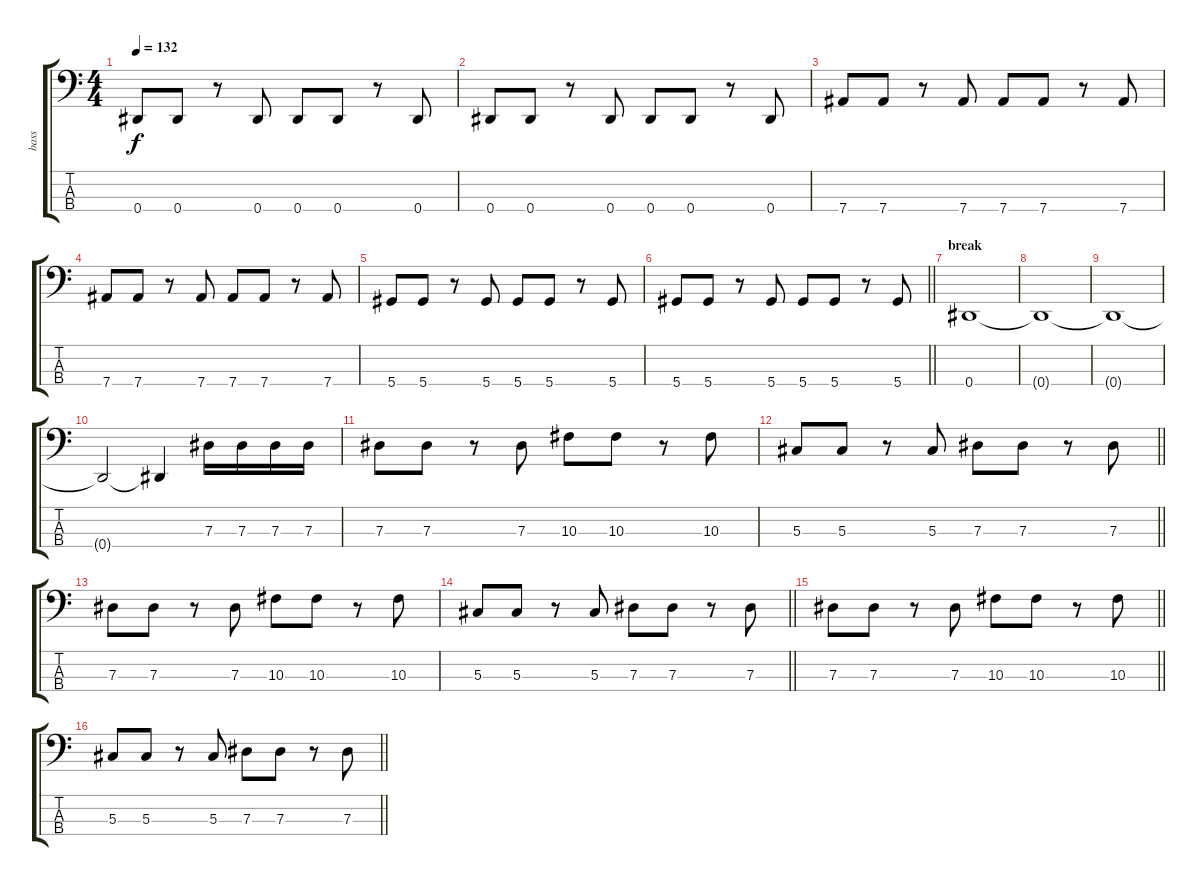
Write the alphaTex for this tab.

\track ("bass" "bass") {instrument electricbassfinger}
\staff {score tabs}
\tuning (Gb2 Db2 Ab1 Eb1) {hide}
\ts (4 4)
\tempo 132
\clef f4
\ks c
0.4.8{dy f} 0.4.8 r.8 0.4.8 0.4.8 0.4.8 r.8 0.4.8 |
0.4.8 0.4.8 r.8 0.4.8 0.4.8 0.4.8 r.8 0.4.8 |
7.4.8 7.4.8 r.8 7.4.8 7.4.8 7.4.8 r.8 7.4.8 |
7.4.8 7.4.8 r.8 7.4.8 7.4.8 7.4.8 r.8 7.4.8 |
5.4.8 5.4.8 r.8 5.4.8 5.4.8 5.4.8 r.8 5.4.8 |
\barLineRight lightlight
5.4.8 5.4.8 r.8 5.4.8 5.4.8 5.4.8 r.8 5.4.8 |
\section ("" "break ")
0.4.1 |
0.4{t}.1 |
0.4{t}.1 |
0.4{t}.2 0.4{t}.4 7.3.16 7.3.16 7.3.16 7.3.16 |
7.3.8 7.3.8 r.8 7.3.8 10.3.8 10.3.8 r.8 10.3.8 |
\barLineRight lightlight
5.3.8 5.3.8 r.8 5.3.8 7.3.8 7.3.8 r.8 7.3.8 |
7.3.8 7.3.8 r.8 7.3.8 10.3.8 10.3.8 r.8 10.3.8 |
\barLineRight lightlight
5.3.8 5.3.8 r.8 5.3.8 7.3.8 7.3.8 r.8 7.3.8 |
\barLineRight lightlight
7.3.8 7.3.8 r.8 7.3.8 10.3.8 10.3.8 r.8 10.3.8 |
\barLineRight lightlight
5.3.8 5.3.8 r.8 5.3.8 7.3.8 7.3.8 r.8 7.3.8
